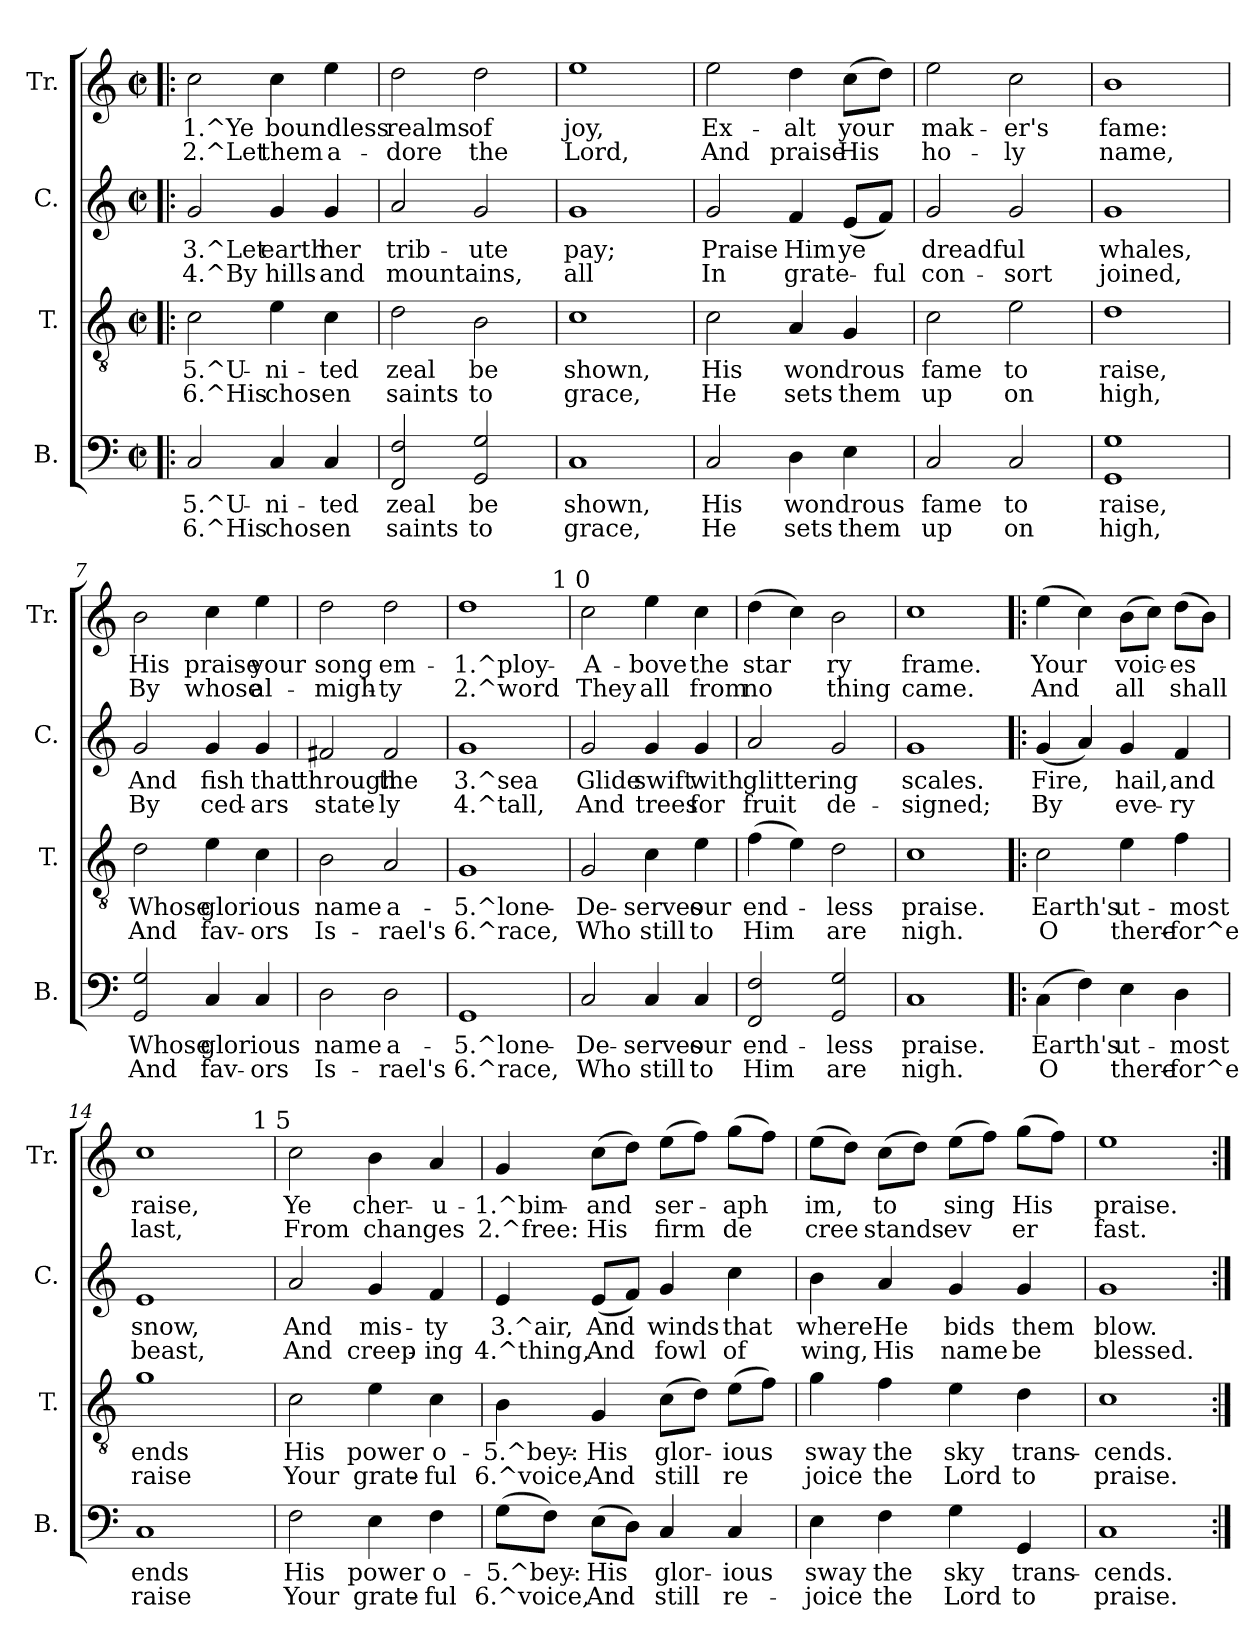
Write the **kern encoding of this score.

**kern	**text	**text	**kern	**text	**text	**kern	**text	**text	**kern	**text	**text
*part4	*part4	*part4	*part3	*part3	*part3	*part2	*part2	*part2	*part1	*part1	*part1
*staff4	*staff4	*staff4	*staff3	*staff3	*staff3	*staff2	*staff2	*staff2	*staff1	*staff1	*staff1
*I"B.	*	*	*I"T.	*	*	*I"C.	*	*	*I"Tr.	*	*
*I'B.	*	*	*I'T.	*	*	*I'C.	*	*	*I'Tr.	*	*
!!LO:PB:g=z
*stria5	*	*	*stria5	*	*	*stria5	*	*	*stria5	*	*
*clefF4	*	*	*clefGv2	*	*	*clefG2	*	*	*clefG2	*	*
*k[]	*	*	*k[]	*	*	*k[]	*	*	*k[]	*	*
*C:	*	*	*C:	*	*	*C:	*	*	*C:	*	*
*M2/2	*	*	*M2/2	*	*	*M2/2	*	*	*M2/2	*	*
*met(c|)	*	*	*met(c|)	*	*	*met(c|)	*	*	*met(c|)	*	*
=1!|:	=1!|:	=1!|:	=1!|:	=1!|:	=1!|:	=1!|:	=1!|:	=1!|:	=1!|:	=1!|:	=1!|:
!	!LO:LY:a:rj	!LO:LY:b:rj	!	!LO:LY:b:rj	!LO:LY:b:rj	!	!LO:LY:b:rj	!LO:LY:b:rj	!	!LO:LY:b:rj	!LO:LY:b:rj
2C/	5.^U-	-6.^His	2c\	5.^U-	-6.^His	2g/	3.^Let	4.^By	2cc\	1.^Ye	2.^Let
!	!LO:LY:a:rj	!LO:LY:b:rj	!	!LO:LY:b:rj	!LO:LY:b:rj	!	!LO:LY:b:rj	!LO:LY:b:rj	!	!LO:LY:b:rj	!LO:LY:b:rj
4C/	ni-	-chosen	4e\	ni-	-chosen	4g/	earth	hills	4cc\	boundless	them
!	!LO:LY:a:rj	!LO:LY:b:rj	!	!LO:LY:b:rj	!LO:LY:b:rj	!	!LO:LY:b:rj	!LO:LY:b:rj	!	!LO:LY:b:rj	!LO:LY:b:rj
4C/	ted	.	4c\	ted	.	4g/	her	and	4ee\	.	a-
=2	=2	=2	=2	=2	=2	=2	=2	=2	=2	=2	=2
!	!LO:LY:a:rj	!LO:LY:b:rj	!	!LO:LY:b:rj	!LO:LY:b:rj	!	!LO:LY:b:rj	!LO:LY:b:rj	!	!LO:LY:b:rj	!LO:LY:b:rj
2F/ 2FF/	zeal	saints	2d\	zeal	saints	2a/	trib-	-mountains,	2dd\	-realms	dore
!	!LO:LY:a:rj	!LO:LY:b:rj	!	!LO:LY:b:rj	!LO:LY:b:rj	!	!LO:LY:b:rj	!LO:LY:b:rj	!	!LO:LY:b:rj	!LO:LY:b:rj
2G/ 2GG/	be	to	2B\	be	to	2g/	ute	.	2dd\	of	the
=3	=3	=3	=3	=3	=3	=3	=3	=3	=3	=3	=3
!	!LO:LY:a:rj	!LO:LY:b:rj	!	!LO:LY:b:rj	!LO:LY:b:rj	!	!LO:LY:b:rj	!LO:LY:b:rj	!	!LO:LY:b:rj	!LO:LY:b:rj
1C	shown,	grace,	1c	shown,	grace,	1g	pay;	all	1ee	joy,	Lord,
=4	=4	=4	=4	=4	=4	=4	=4	=4	=4	=4	=4
!	!LO:LY:a:rj	!LO:LY:b:rj	!	!LO:LY:b:rj	!LO:LY:b:rj	!	!LO:LY:b:rj	!LO:LY:b:rj	!	!LO:LY:b:rj	!LO:LY:b:rj
2C/	His	He	2c\	His	He	2g/	Praise	In	2ee\	Ex-	-And
!	!LO:LY:a:rj	!LO:LY:b:rj	!	!LO:LY:b:rj	!LO:LY:b:rj	!	!LO:LY:b:rj	!LO:LY:b:rj	!	!LO:LY:b:rj	!LO:LY:b:rj
4D\	wondrous	sets	4A/	wondrous	sets	4f/	Him	grate-	4dd\	alt	praise
!	!LO:LY:a:rj	!LO:LY:b:rj	!	!LO:LY:b:rj	!LO:LY:b:rj	!	!LO:LY:b:rj	!LO:LY:b:rj	!	!LO:LY:b:rj	!LO:LY:b:rj
4E\	.	them	4G/	.	them	(<8e/L	-ye	.	(>8cc\L	your	His
!	!	!	!	!	!	!	!LO:LY:b:rj	!LO:LY:b:rj	!	!LO:LY:b:rj	!LO:LY:b:rj
.	.	.	.	.	.	8f/J)	.	ful	8dd\J)	.	.
=5	=5	=5	=5	=5	=5	=5	=5	=5	=5	=5	=5
!	!LO:LY:a:rj	!LO:LY:b:rj	!	!LO:LY:b:rj	!LO:LY:b:rj	!	!LO:LY:b:rj	!LO:LY:b:rj	!	!LO:LY:b:rj	!LO:LY:b:rj
2C/	fame	up	2c\	fame	up	2g/	dreadful	con-	2ee>\	mak-	-ho-
!	!LO:LY:a:rj	!LO:LY:b:rj	!	!LO:LY:b:rj	!LO:LY:b:rj	!	!LO:LY:b:rj	!LO:LY:b:rj	!	!LO:LY:b:rj	!LO:LY:b:rj
2C/	to	on	2e\	to	on	2g/	-	sort	2cc\	-er's	ly
=6	=6	=6	=6	=6	=6	=6	=6	=6	=6	=6	=6
!	!LO:LY:a:rj	!LO:LY:b:rj	!	!LO:LY:b:rj	!LO:LY:b:rj	!	!LO:LY:b:rj	!LO:LY:b:rj	!	!LO:LY:b:rj	!LO:LY:b:rj
1G 1GG	raise,	high,	1d	raise,	high,	1g	whales,	joined,	1b	fame:	name,
=7	=7	=7	=7	=7	=7	=7	=7	=7	=7	=7	=7
!	!LO:LY:a:rj	!LO:LY:b:rj	!	!LO:LY:b:rj	!LO:LY:b:rj	!	!LO:LY:b:rj	!LO:LY:b:rj	!	!LO:LY:b:rj	!LO:LY:b:rj
2G/ 2GG/	Whose	And	2d\	Whose	And	2g/	And	By	2b\	His	By
!	!LO:LY:a:rj	!LO:LY:b:rj	!	!LO:LY:b:rj	!LO:LY:b:rj	!	!LO:LY:b:rj	!LO:LY:b:rj	!	!LO:LY:b:rj	!LO:LY:b:rj
4C/	glorious	fav-	4e\	glorious	fav-	4g/	fish	ced-	4cc\	praise	whose
!	!LO:LY:a:rj	!LO:LY:b:rj	!	!LO:LY:b:rj	!LO:LY:b:rj	!	!LO:LY:b:rj	!LO:LY:b:rj	!	!LO:LY:b:rj	!LO:LY:b:rj
4C/	-	ors	4c\	-	ors	4g/	-that	ars	4ee\	your	al-
=8	=8	=8	=8	=8	=8	=8	=8	=8	=8	=8	=8
!	!LO:LY:a:rj	!LO:LY:b:rj	!	!LO:LY:b:rj	!LO:LY:b:rj	!	!LO:LY:b:rj	!LO:LY:b:rj	!	!LO:LY:b:rj	!LO:LY:b:rj
2D\	name	Is-	2B\	name	Is-	2f#X/	through	state-	2dd\	-song	migh-
!	!LO:LY:a:rj	!LO:LY:b:rj	!	!LO:LY:b:rj	!LO:LY:b:rj	!	!LO:LY:b:rj	!LO:LY:b:rj	!	!LO:LY:b:rj	!LO:LY:b:rj
2D\	-a-	-rael's	2A/	-a-	-rael's	2f#/	-the	ly	2dd\	-em-	-ty
!!LO:LB:g=z
=9	=9	=9	=9	=9	=9	=9	=9	=9	=9	=9	=9
!	!LO:LY:a:rj	!LO:LY:b:rj	!	!LO:LY:b:rj	!LO:LY:b:rj	!	!LO:LY:b:rj	!LO:LY:b:rj	!	!LO:LY:b:rj	!LO:LY:b:rj
*	*	*	*	*	*	*	*	*	*^	*	*
1GG	5.^lone-	-6.^race,	1G	5.^lone-	-6.^race,	1g	3.^sea	4.^tall,	1dd	2...ryy	1.^ploy-	-2.^word
!	!	!	!	!	!	!	!	!	!	!LO:TX:a:t=1 0	!	!
.	.	.	.	.	.	.	.	.	.	16ryy	.	.
=10	=10	=10	=10	=10	=10	=10	=10	=10	=10	=10	=10	=10
!	!LO:LY:a:rj	!LO:LY:b:rj	!	!LO:LY:b:rj	!LO:LY:b:rj	!	!LO:LY:b:rj	!LO:LY:b:rj	!	!	!LO:LY:b:rj	!LO:LY:b:rj
*	*	*	*	*	*	*	*	*	*v	*v	*	*
2C/	De-	-Who	2G/	De-	-Who	2g/	Glide	And	2cc\	A-	-They
!	!LO:LY:a:rj	!LO:LY:b:rj	!	!LO:LY:b:rj	!LO:LY:b:rj	!	!LO:LY:b:rj	!LO:LY:b:rj	!	!LO:LY:b:rj	!LO:LY:b:rj
4C/	serves	still	4c\	serves	still	4g/	swift	trees	4ee\	bove	all
!	!LO:LY:a:rj	!LO:LY:b:rj	!	!LO:LY:b:rj	!LO:LY:b:rj	!	!LO:LY:b:rj	!LO:LY:b:rj	!	!LO:LY:b:rj	!LO:LY:b:rj
4C/	our	to	4e\	our	to	4g/	with	for	4cc\	the	from
=11	=11	=11	=11	=11	=11	=11	=11	=11	=11	=11	=11
!	!LO:LY:a:rj	!LO:LY:b:rj	!	!LO:LY:b:rj	!LO:LY:b:rj	!	!LO:LY:b:rj	!LO:LY:b:rj	!	!LO:LY:b:rj	!LO:LY:b:rj
2F/ 2FF/	end-	-Him	(>4f\	end-	-Him	2a/	glittering	fruit	(>4dd\	star-	-no-
!	!	!	!	!LO:LY:b:rj	!LO:LY:b:rj	!	!	!	!	!LO:LY:b:rj	!LO:LY:b:rj
.	.	.	4e\)	.	.	.	.	.	4cc\)	--	-
!	!LO:LY:a:rj	!LO:LY:b:rj	!	!LO:LY:b:rj	!LO:LY:b:rj	!	!LO:LY:b:rj	!LO:LY:b:rj	!	!LO:LY:b:rj	!LO:LY:b:rj
2G/ 2GG/	less	are	2d\	less	are	2g/	.	de-	2b\	ry	thing
=12	=12	=12	=12	=12	=12	=12	=12	=12	=12	=12	=12
!	!LO:LY:a:rj	!LO:LY:b:rj	!	!LO:LY:b:rj	!LO:LY:b:rj	!	!LO:LY:b:rj	!LO:LY:b:rj	!	!LO:LY:b:rj	!LO:LY:b:rj
1C	praise.	nigh.	1c	praise.	nigh.	1g	-scales.	signed;	1cc	frame.	came.
=13!|:	=13!|:	=13!|:	=13!|:	=13!|:	=13!|:	=13!|:	=13!|:	=13!|:	=13!|:	=13!|:	=13!|:
!	!LO:LY:a:rj	!LO:LY:b:rj	!	!LO:LY:b:rj	!LO:LY:b:rj	!	!LO:LY:b:rj	!LO:LY:b:rj	!	!LO:LY:b:rj	!LO:LY:b:rj
(>4C\	Earth's	O	2c\	Earth's	O	(<4g/	Fire,	By	(>4ee\	Your	And
!	!LO:LY:a:rj	!LO:LY:b:rj	!	!	!	!	!LO:LY:b:rj	!LO:LY:b:rj	!	!LO:LY:b:rj	!LO:LY:b:rj
4F\)	.	-	.	.	.	4a/)	.	.	4cc\)	.	-
!	!LO:LY:a:rj	!LO:LY:b:rj	!	!LO:LY:b:rj	!LO:LY:b:rj	!	!LO:LY:b:rj	!LO:LY:b:rj	!	!LO:LY:b:rj	!LO:LY:b:rj
4E\	-ut-	-there-	4e\	ut-	-there-	4g/	hail,	eve-	(>8b\L	-voic-	-all
!	!	!	!	!	!	!	!	!	!	!LO:LY:b:rj	!LO:LY:b:rj
.	.	.	.	.	.	.	.	.	8cc\J)	.	.
!	!LO:LY:a:rj	!LO:LY:b:rj	!	!LO:LY:b:rj	!LO:LY:b:rj	!	!LO:LY:b:rj	!LO:LY:b:rj	!	!LO:LY:b:rj	!LO:LY:b:rj
4D\	-most	for^e	4f\	-most	for^e	4f/	-and	ry	(>8dd\L	es	shall
!	!	!	!	!	!	!	!	!	!	!LO:LY:b:rj	!LO:LY:b:rj
.	.	.	.	.	.	.	.	.	8b\J)	.	.
=14	=14	=14	=14	=14	=14	=14	=14	=14	=14	=14	=14
!	!LO:LY:a:rj	!LO:LY:b:rj	!	!LO:LY:b:rj	!LO:LY:b:rj	!	!LO:LY:b:rj	!LO:LY:b:rj	!	!LO:LY:b:rj	!LO:LY:b:rj
*	*	*	*	*	*	*	*	*	*^	*	*
1C	ends	raise	1g	ends	raise	1e	snow,	beast,	1cc	2...ryy	raise,	last,
!	!	!	!	!	!	!	!	!	!	!LO:TX:a:t=1 5	!	!
.	.	.	.	.	.	.	.	.	.	16ryy	.	.
=15	=15	=15	=15	=15	=15	=15	=15	=15	=15	=15	=15	=15
!	!LO:LY:a:rj	!LO:LY:b:rj	!	!LO:LY:b:rj	!LO:LY:b:rj	!	!LO:LY:b:rj	!LO:LY:b:rj	!	!	!LO:LY:b:rj	!LO:LY:b:rj
*	*	*	*	*	*	*	*	*	*v	*v	*	*
2F\	His	Your	2c\	His	Your	2a/	And	And	2cc\	Ye	From
!	!LO:LY:a:rj	!LO:LY:b:rj	!	!LO:LY:b:rj	!LO:LY:b:rj	!	!LO:LY:b:rj	!LO:LY:b:rj	!	!LO:LY:b:rj	!LO:LY:b:rj
4E\	power	grate-	4e\	power	grate-	4g/	mis-	-creep-	4b\	cher-	-changes
!	!LO:LY:a:rj	!LO:LY:b:rj	!	!LO:LY:b:rj	!LO:LY:b:rj	!	!LO:LY:b:rj	!LO:LY:b:rj	!	!LO:LY:b:rj	!LO:LY:b:rj
4F\	-o-	-ful	4c\	-o-	-ful	4f/	-ty	ing	4a/	u-	-
!!LO:PB:g=z
=16	=16	=16	=16	=16	=16	=16	=16	=16	=16	=16	=16
!	!LO:LY:a:rj	!LO:LY:b:rj	!	!LO:LY:b:rj	!LO:LY:b:rj	!	!LO:LY:b:rj	!LO:LY:b:rj	!	!LO:LY:b:rj	!LO:LY:b:rj
(>8G\L	5.^bey:-	-6.^voice,	4B\	5.^bey:-	-6.^voice,	4e/	3.^air,	4.^thing,	4g/	1.^bim-	-2.^free:
!	!LO:LY:a:rj	!LO:LY:b:rj	!	!	!	!	!	!	!	!	!
8F\J)	.	.	.	.	.	.	.	.	.	.	.
!	!LO:LY:a:rj	!LO:LY:b:rj	!	!LO:LY:b:rj	!LO:LY:b:rj	!	!LO:LY:b:rj	!LO:LY:b:rj	!	!LO:LY:b:rj	!LO:LY:b:rj
(>8E\L	His	And	4G/	His	And	(<8e/L	And	And	(>8cc\L	and	His
!	!LO:LY:a:rj	!LO:LY:b:rj	!	!	!	!	!LO:LY:b:rj	!LO:LY:b:rj	!	!LO:LY:b:rj	!LO:LY:b:rj
8D\J)	.	-	.	.	.	8f/J)	.	.	8dd\J)	.	-
!	!LO:LY:a:rj	!LO:LY:b:rj	!	!LO:LY:b:rj	!LO:LY:b:rj	!	!LO:LY:b:rj	!LO:LY:b:rj	!	!LO:LY:b:rj	!LO:LY:b:rj
4C/	-glor-	-still	(>8c\L	glor-	-still	4g/	winds	fowl	(>8ee\L	-ser-	-firm
!	!	!	!	!LO:LY:b:rj	!LO:LY:b:rj	!	!	!	!	!LO:LY:b:rj	!LO:LY:b:rj
.	.	.	8d\J)	.	.	.	.	.	8ff\J)	.	-
!	!LO:LY:a:rj	!LO:LY:b:rj	!	!LO:LY:b:rj	!LO:LY:b:rj	!	!LO:LY:b:rj	!LO:LY:b:rj	!	!LO:LY:b:rj	!LO:LY:b:rj
4C/	ious	re-	(>8e\L	ious	re-	4cc\	that	of	(>8gg\L	-aph-	-de-
!	!	!	!	!LO:LY:b:rj	!LO:LY:b:rj	!	!	!	!	!LO:LY:b:rj	!LO:LY:b:rj
.	.	.	8f\J)	-	-	.	.	.	8ff\J)	--	--
=17	=17	=17	=17	=17	=17	=17	=17	=17	=17	=17	=17
!	!LO:LY:a:rj	!LO:LY:b:rj	!	!LO:LY:b:rj	!LO:LY:b:rj	!	!LO:LY:b:rj	!LO:LY:b:rj	!	!LO:LY:b:rj	!LO:LY:b:rj
4E\	-sway	joice	4g\	-sway	joice	4b\	where	wing,	(>8ee\L	-im,	cree
!	!	!	!	!	!	!	!	!	!	!LO:LY:b:rj	!LO:LY:b:rj
.	.	.	.	.	.	.	.	.	8dd\J)	.	.
!	!LO:LY:a:rj	!LO:LY:b:rj	!	!LO:LY:b:rj	!LO:LY:b:rj	!	!LO:LY:b:rj	!LO:LY:b:rj	!	!LO:LY:b:rj	!LO:LY:b:rj
4F\	the	the	4f\	the	the	4a/	He	His	(>8cc\L	to	stands
!	!	!	!	!	!	!	!	!	!	!LO:LY:b:rj	!LO:LY:b:rj
.	.	.	.	.	.	.	.	.	8dd\J)	.	.
!	!LO:LY:a:rj	!LO:LY:b:rj	!	!LO:LY:b:rj	!LO:LY:b:rj	!	!LO:LY:b:rj	!LO:LY:b:rj	!	!LO:LY:b:rj	!LO:LY:b:rj
4G\	sky	Lord	4e\	sky	Lord	4g/	bids	name	(>8ee\L	sing	ev-
!	!	!	!	!	!	!	!	!	!	!LO:LY:b:rj	!LO:LY:b:rj
.	.	.	.	.	.	.	.	.	8ff\J)	--	-
!	!LO:LY:a:rj	!LO:LY:b:rj	!	!LO:LY:b:rj	!LO:LY:b:rj	!	!LO:LY:b:rj	!LO:LY:b:rj	!	!LO:LY:b:rj	!LO:LY:b:rj
4GG/	trans-	-to	4d\	trans-	-to	4g/	them	be	(>8gg\L	His	er
!	!	!	!	!	!	!	!	!	!	!LO:LY:b:rj	!LO:LY:b:rj
.	.	.	.	.	.	.	.	.	8ff\J)	.	.
=18	=18	=18	=18	=18	=18	=18	=18	=18	=18	=18	=18
!	!LO:LY:a:rj	!LO:LY:b:rj	!	!LO:LY:b:rj	!LO:LY:b:rj	!	!LO:LY:b:rj	!LO:LY:b:rj	!	!LO:LY:b:rj	!LO:LY:b:rj
1C	cends.	praise.	1c	cends.	praise.	1g	blow.	blessed.	1ee	praise.	fast.
=:|!	=:|!	=:|!	=:|!	=:|!	=:|!	=:|!	=:|!	=:|!	=:|!	=:|!	=:|!
*-	*-	*-	*-	*-	*-	*-	*-	*-	*-	*-	*-
